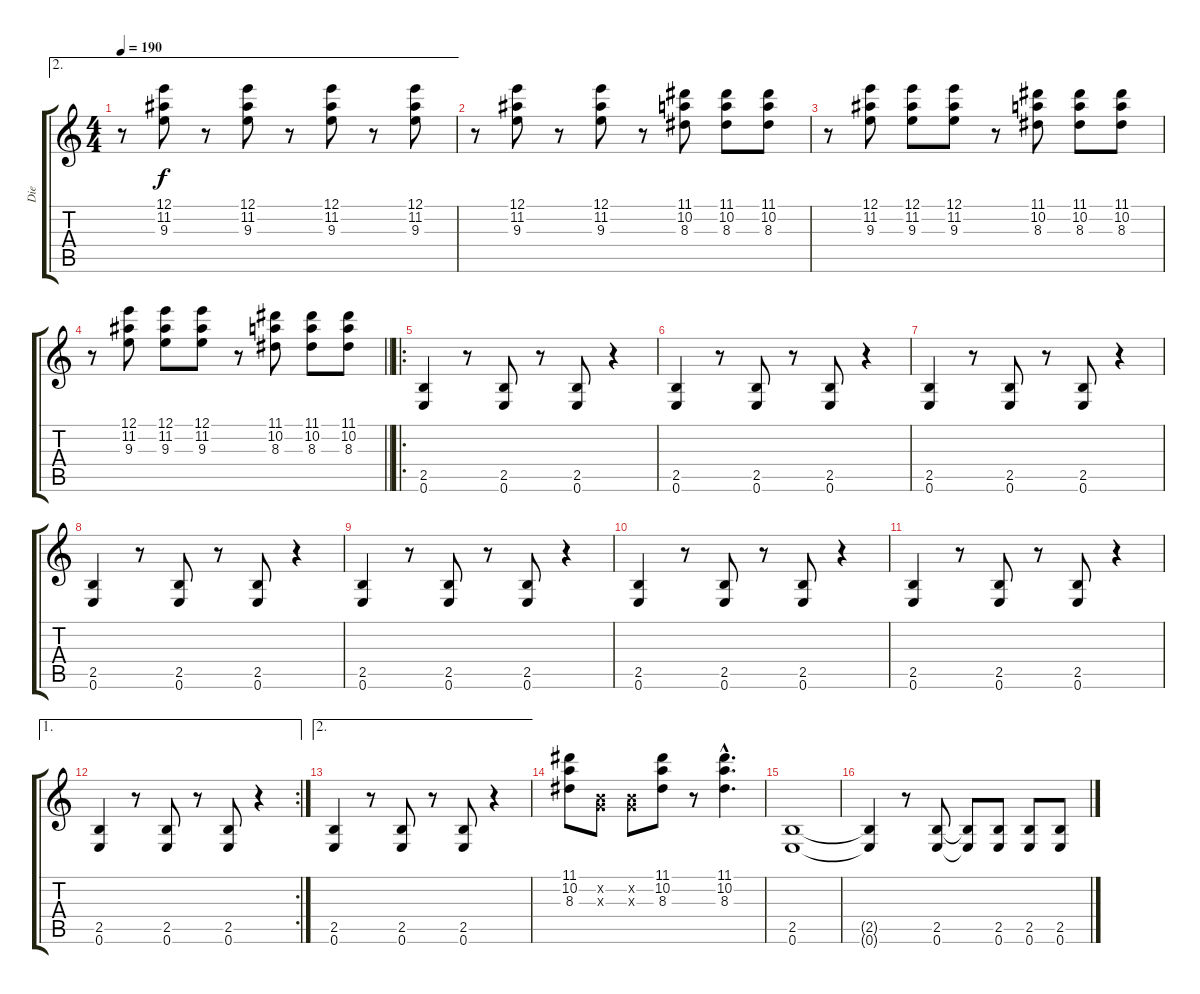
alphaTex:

\track ("Die" "Die") {instrument distortionguitar}
\staff {score tabs}
\tuning (E4 B3 G3 D3 A2 E2) {hide}
\ae 2
\ts (4 4)
\tempo 190
\clef g2
\ks c
r.8{dy f} (12.1 11.2 9.3).8 r.8 (12.1 11.2 9.3).8 r.8 (12.1 11.2 9.3).8 r.8 (12.1 11.2 9.3).8 |
r.8 (12.1 11.2 9.3).8 r.8 (12.1 11.2 9.3).8 r.8 (11.1 10.2 8.3).8 (11.1 10.2 8.3).8 (11.1 10.2 8.3).8 |
r.8 (12.1 11.2 9.3).8 (12.1 11.2 9.3).8 (12.1 11.2 9.3).8 r.8 (11.1 10.2 8.3).8 (11.1 10.2 8.3).8 (11.1 10.2 8.3).8 |
\barLineRight lightlight
r.8 (12.1 11.2 9.3).8 (12.1 11.2 9.3).8 (12.1 11.2 9.3).8 r.8 (11.1 10.2 8.3).8 (11.1 10.2 8.3).8 (11.1 10.2 8.3).8 |
\ro
(2.5 0.6).4 r.8 (2.5 0.6).8 r.8 (2.5 0.6).8 r.4 |
(2.5 0.6).4 r.8 (2.5 0.6).8 r.8 (2.5 0.6).8 r.4 |
(2.5 0.6).4 r.8 (2.5 0.6).8 r.8 (2.5 0.6).8 r.4 |
(2.5 0.6).4 r.8 (2.5 0.6).8 r.8 (2.5 0.6).8 r.4 |
(2.5 0.6).4 r.8 (2.5 0.6).8 r.8 (2.5 0.6).8 r.4 |
(2.5 0.6).4 r.8 (2.5 0.6).8 r.8 (2.5 0.6).8 r.4 |
(2.5 0.6).4 r.8 (2.5 0.6).8 r.8 (2.5 0.6).8 r.4 |
\ae 1
\rc 2
(2.5 0.6).4 r.8 (2.5 0.6).8 r.8 (2.5 0.6).8 r.4 |
\ae 2
(2.5 0.6).4 r.8 (2.5 0.6).8 r.8 (2.5 0.6).8 r.4 |
(11.1 10.2 8.3).8 (0.2{x} 0.3{x}).8 (0.2{x} 0.3{x}).8 (11.1 10.2 8.3).8 r.8 (11.1{hac} 10.2{hac} 8.3{hac}).4{d} |
(2.5 0.6).1 |
(2.5{t} 0.6{t}).4 r.8 (2.5 0.6).8 (2.5{t} 0.6{t}).8 (2.5 0.6).8 (2.5 0.6).8 (2.5 0.6).8
